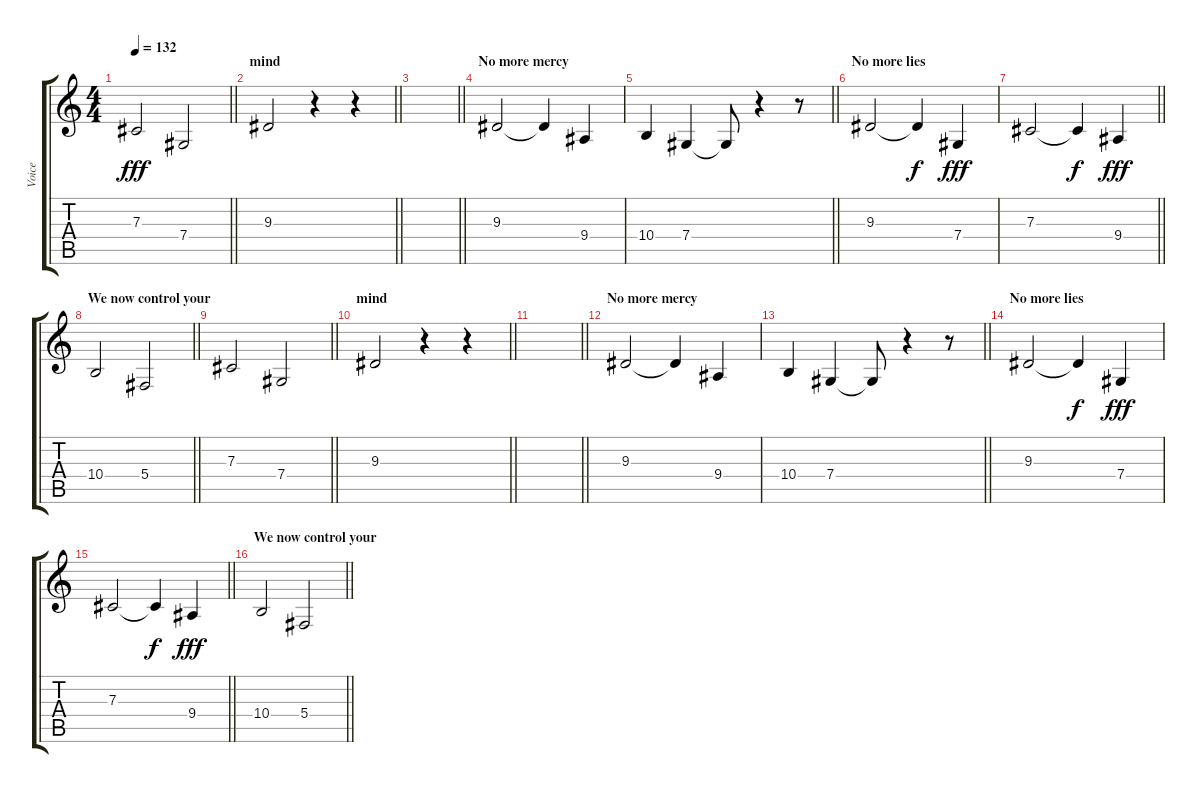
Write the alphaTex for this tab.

\track ("Voice" "Voice") {instrument synthvoice}
\staff {score tabs}
\tuning (Eb4 Bb3 Gb3 Db3 Ab2 Eb2) {hide}
\ts (4 4)
\tempo 132
\clef g2
\barLineRight lightlight
\ks c
7.3.2{dy fff} 7.4.2 |
\section ("" "mind")
\barLineRight lightlight
9.3.2 r.4 r.4 |
\section ("" "")
\barLineRight lightlight
|
\section ("" "No more mercy")
9.3.2 9.3{t}.4 9.4.4 |
\barLineRight lightlight
10.4.4 7.4.4 7.4{t}.8 r.4 r.8 |
\section ("" "No more lies")
9.3.2 9.3{t}.4{dy f} 7.4.4{dy fff} |
\barLineRight lightlight
7.3.2 7.3{t}.4{dy f} 9.4.4{dy fff} |
\section ("" "We now control your")
\barLineRight lightlight
10.4.2 5.4.2 |
\barLineRight lightlight
7.3.2 7.4.2 |
\section ("" "mind")
\barLineRight lightlight
9.3.2 r.4 r.4 |
\section ("" "")
\barLineRight lightlight
|
\section ("" "No more mercy")
9.3.2 9.3{t}.4 9.4.4 |
\barLineRight lightlight
10.4.4 7.4.4 7.4{t}.8 r.4 r.8 |
\section ("" "No more lies")
9.3.2 9.3{t}.4{dy f} 7.4.4{dy fff} |
\barLineRight lightlight
7.3.2 7.3{t}.4{dy f} 9.4.4{dy fff} |
\section ("" "We now control your")
\barLineRight lightlight
10.4.2 5.4.2
